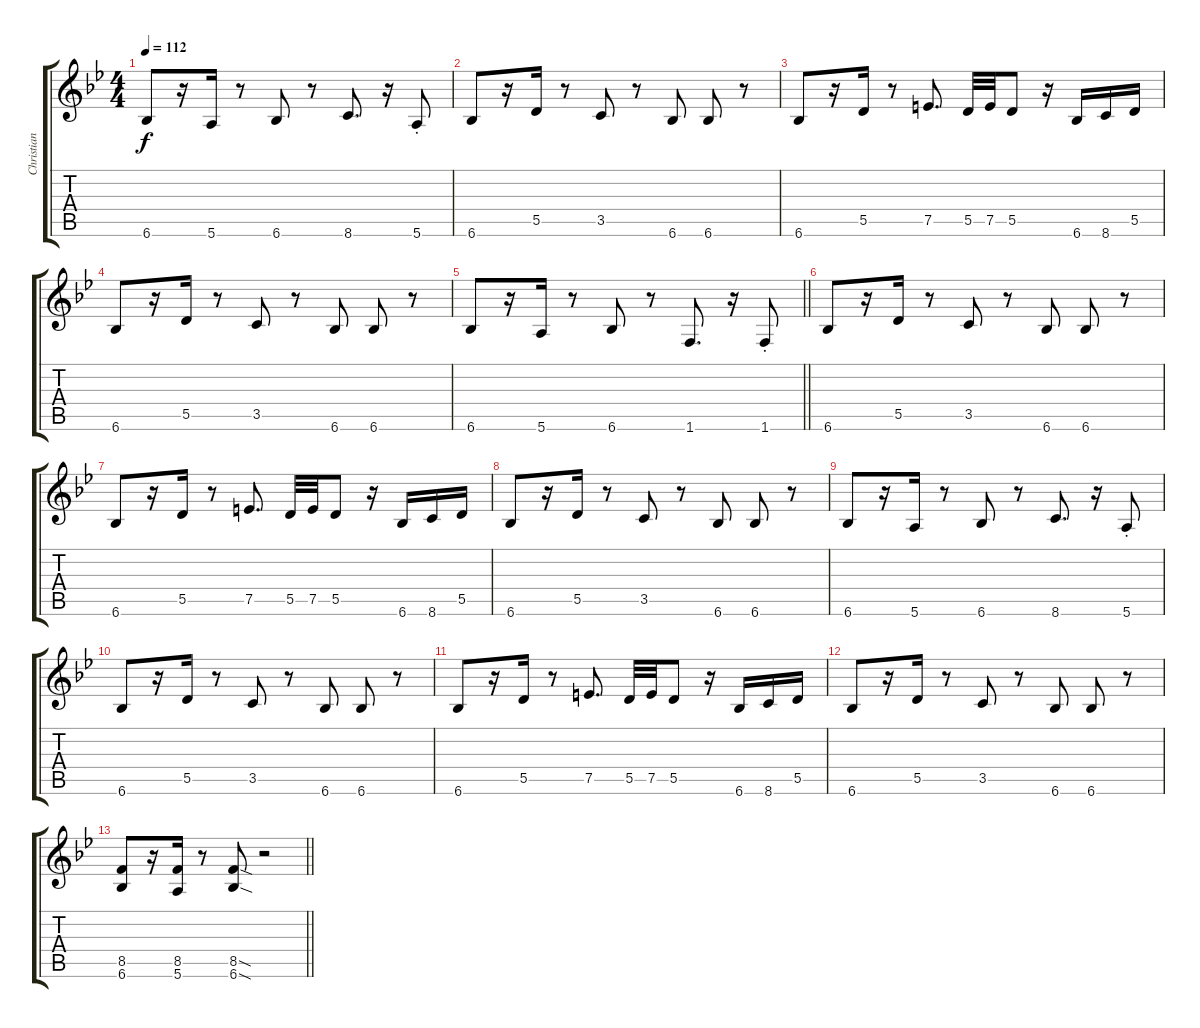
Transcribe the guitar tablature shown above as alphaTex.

\track ("Christian Gitarre 2 " "Christian ") {instrument acousticguitarsteel}
\staff {score tabs}
\tuning (E4 B3 G3 D3 A2 E2) {hide}
\ts (4 4)
\tempo 112
\clef g2
\ks bb
6.6.8{dy f} r.16 5.6.16 r.8 6.6.8 r.8 8.6.8{d} r.16 5.6{st}.8 |
6.6.8 r.16 5.5.16 r.8 3.5.8 r.8 6.6.8 6.6.8 r.8 |
6.6.8 r.16 5.5.16 r.8 7.5.8{d} 5.5.32 7.5.32 5.5.8 r.16 6.6.16 8.6.16 5.5.16 |
6.6.8 r.16 5.5.16 r.8 3.5.8 r.8 6.6.8 6.6.8 r.8 |
\barLineRight lightlight
6.6.8 r.16 5.6.16 r.8 6.6.8 r.8 1.6.8{d} r.16 1.6{st}.8 |
6.6.8 r.16 5.5.16 r.8 3.5.8 r.8 6.6.8 6.6.8 r.8 |
6.6.8 r.16 5.5.16 r.8 7.5.8{d} 5.5.32 7.5.32 5.5.8 r.16 6.6.16 8.6.16 5.5.16 |
6.6.8 r.16 5.5.16 r.8 3.5.8 r.8 6.6.8 6.6.8 r.8 |
6.6.8 r.16 5.6.16 r.8 6.6.8 r.8 8.6.8{d} r.16 5.6{st}.8 |
6.6.8 r.16 5.5.16 r.8 3.5.8 r.8 6.6.8 6.6.8 r.8 |
6.6.8 r.16 5.5.16 r.8 7.5.8{d} 5.5.32 7.5.32 5.5.8 r.16 6.6.16 8.6.16 5.5.16 |
6.6.8 r.16 5.5.16 r.8 3.5.8 r.8 6.6.8 6.6.8 r.8 |
\barLineRight lightlight
(8.5 6.6).8 r.16 (8.5 5.6).16 r.8 (8.5{sod} 6.6{sod}).8 r.2
